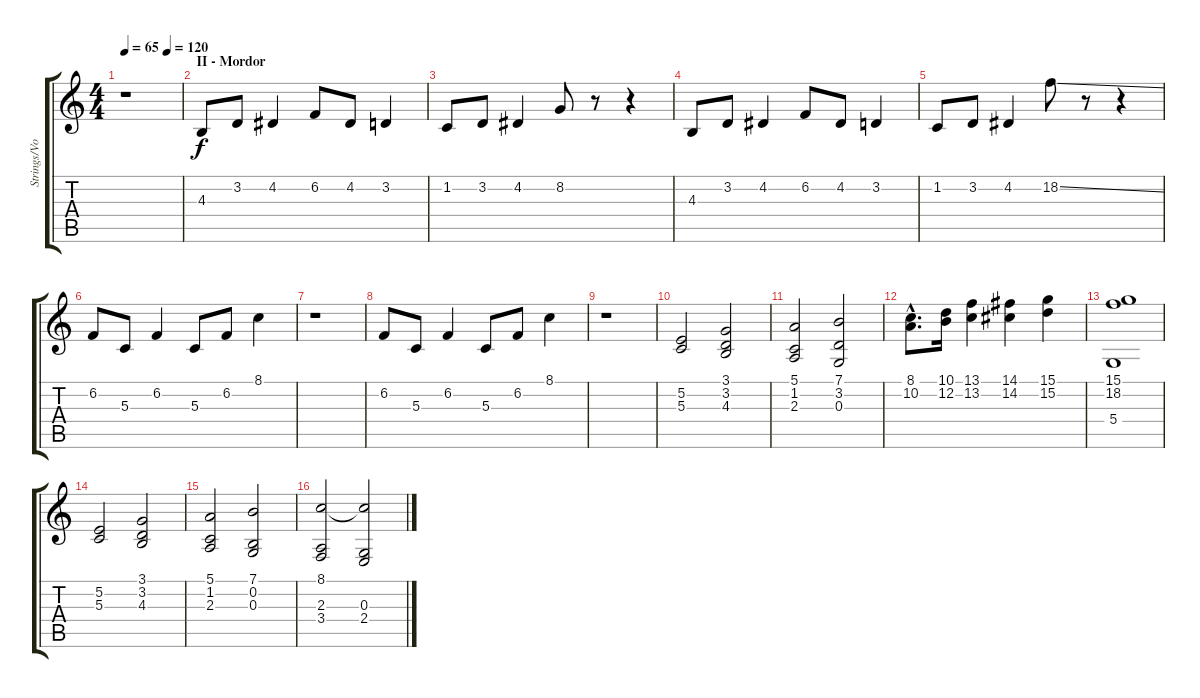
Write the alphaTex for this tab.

\track ("Strings/Vocals" "Strings/Vo") {instrument tremolostrings}
\staff {score tabs}
\tuning (E4 B3 G3 D3 A2 E2) {hide}
\ts (4 4)
\tempo 65
\tempo (120 0.75)
\clef g2
\ks c
r.1{dy f} |
\section ("" "II - Mordor")
4.3.8{volume 13 balance 8 instrument synthstrings2} 3.2.8 4.2.4 6.2.8 4.2.8 3.2.4 |
1.2.8 3.2.8 4.2.4 8.2.8 r.8 r.4 |
4.3.8 3.2.8 4.2.4 6.2.8 4.2.8 3.2.4 |
1.2.8 3.2.8 4.2.4 18.2{ss}.8 r.8 r.4 |
6.2.8 5.3.8 6.2.4 5.3.8 6.2.8 8.1.4 |
r.1 |
6.2.8 5.3.8 6.2.4 5.3.8 6.2.8 8.1.4 |
r.1 |
(5.2 5.3).2{volume 12 balance 8} (3.1 3.2 4.3).2 |
(5.1 1.2 2.3).2 (7.1 3.2 0.3).2 |
(8.1{hac} 10.2{hac}).8{d} (10.1 12.2).16 (13.1 13.2).4 (14.1 14.2).4 (15.1 15.2).4 |
(15.1 18.2 5.4).1 |
(5.2 5.3).2 (3.1 3.2 4.3).2 |
(5.1 1.2 2.3).2 (7.1 0.2 0.3).2 |
(8.1 2.3 3.4).2 (8.1{t} 0.3 2.4).2
